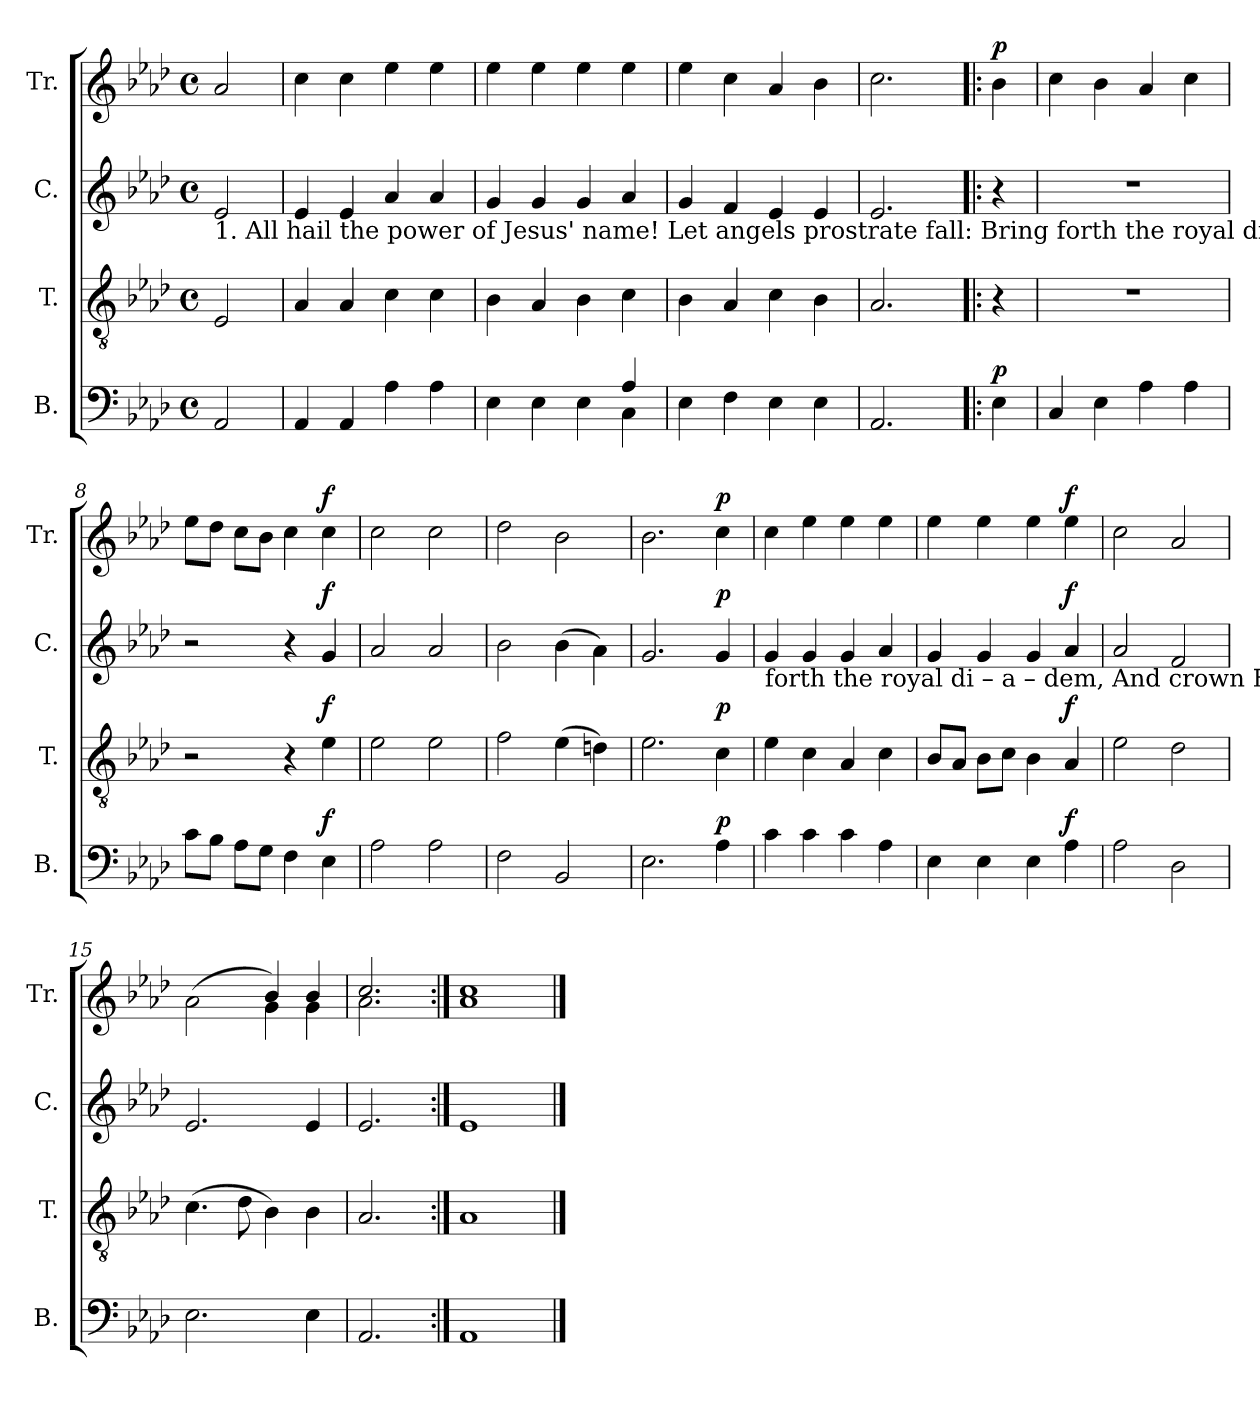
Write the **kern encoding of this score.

**kern	**dynam	**kern	**dynam	**kern	**dynam	**kern	**dynam
*part4	*part4	*part3	*part3	*part2	*part2	*part1	*part1
*staff4	*staff4	*staff3	*staff3	*staff2	*staff2	*staff1	*staff1
*I"B.	*	*I"T.	*	*I"C.	*	*I"Tr.	*
*I'B.	*	*I'T.	*	*I'C.	*	*I'Tr.	*
*clefF4	*	*clefGv2	*	*clefG2	*	*clefG2	*
*k[b-e-a-d-]	*	*k[b-e-a-d-]	*	*k[b-e-a-d-]	*	*k[b-e-a-d-]	*
*M4/4	*	*M4/4	*	*M4/4	*	*M4/4	*
*met(c)	*	*met(c)	*	*met(c)	*	*met(c)	*
*MM130	*	*MM130	*	*MM130	*	*MM130	*
=1	=1	=1	=1	=1	=1	=1	=1
!	!	!	!	!LO:TX:b:t=1. All hail the power of Jesus' name! Let angels prostrate  fall&colon;     Bring  forth the royal   di  –  a  – dem,  And crown Him Lord   of       all,   Bring	!	!	!
2AA-!/	.	2E-!/	.	2e-!/	.	2a-!/	.
=2	=2	=2	=2	=2	=2	=2	=2
4AA-!/	.	4A-!/	.	4e-!/	.	4cc!\	.
4AA-!/	.	4A-!/	.	4e-!/	.	4cc!\	.
4A-!\	.	4c!\	.	4a-!/	.	4ee-!\	.
4A-!\	.	4c!\	.	4a-!/	.	4ee-!\	.
=3	=3	=3	=3	=3	=3	=3	=3
*^	*	*	*	*	*	*	*
4E-!\	4ryy	.	4B-!\	.	4g!/	.	4ee-!\	.
4E-!\	4ryy	.	4A-!/	.	4g!/	.	4ee-!\	.
4E-!\	4ryy	.	4B-!\	.	4g!/	.	4ee-!\	.
4A-!/	4C!\	.	4c!\	.	4a-!/	.	4ee-!\	.
*v	*v	*	*	*	*	*	*	*
=4	=4	=4	=4	=4	=4	=4	=4
4E-!\	.	4B-!\	.	4g!/	.	4ee-!\	.
4F!\	.	4A-!/	.	4f!/	.	4cc!\	.
4E-!\	.	4c!\	.	4e-!/	.	4a-!/	.
4E-!\	.	4B-!\	.	4e-!/	.	4b-!\	.
=5	=5	=5	=5	=5	=5	=5	=5
2.AA-!/	.	2.A-!/	.	2.e-!/	.	2.cc!\	.
=6!|:	=6!|:	=6!|:	=6!|:	=6!|:	=6!|:	=6!|:	=6!|:
!	!LO:DY:a	!	!	!	!	!	!LO:DY:a
4E-!\	p	4r	.	4r	.	4b-!\	p
=7	=7	=7	=7	=7	=7	=7	=7
4C!/	.	1r	.	1r	.	4cc!\	.
4E-!\	.	.	.	.	.	4b-!\	.
4A-!\	.	.	.	.	.	4a-!/	.
4A-!\	.	.	.	.	.	4cc!\	.
=8	=8	=8	=8	=8	=8	=8	=8
8c!\L	.	2r	.	2r	.	8ee-!\L	.
8B-!\J	.	.	.	.	.	8dd-!\J	.
8A-!\L	.	.	.	.	.	8cc!\L	.
8G!\J	.	.	.	.	.	8b-!\J	.
4F!\	.	4r	.	4r	.	4cc!\	.
!	!LO:DY:a	!	!LO:DY:a	!	!LO:DY:a	!	!LO:DY:a
4E-!\	f	4e-!\	f	4g!/	f	4cc!\	f
=9	=9	=9	=9	=9	=9	=9	=9
2A-!\	.	2e-!\	.	2a-!/	.	2cc!\	.
2A-!\	.	2e-!\	.	2a-!/	.	2cc!\	.
=10	=10	=10	=10	=10	=10	=10	=10
2F!\	.	2f!\	.	2b-!\	.	2dd-!\	.
2BB-!/	.	(>4e-!\	.	(>4b-!\	.	2b-!\	.
.	.	4dn!\)	.	4a-!\)	.	.	.
=11	=11	=11	=11	=11	=11	=11	=11
2.E-!\	.	2.e-!\	.	2.g!/	.	2.b-!\	.
!	!LO:DY:a	!	!LO:DY:a	!	!LO:DY:a	!	!LO:DY:a
4A-!\	p	4c!\	p	4g!/	p	4cc!\	p
!!LO:LB:g=z
=12	=12	=12	=12	=12	=12	=12	=12
!	!	!	!	!LO:TX:b:t=forth  the  royal      di  –  a  – dem,  And crown Him Lord        of      all.	!	!	!
4c!\	.	4e-!\	.	4g!/	.	4cc!\	.
4c!\	.	4c!\	.	4g!/	.	4ee-!\	.
4c!\	.	4A-!/	.	4g!/	.	4ee-!\	.
4A-!\	.	4c!\	.	4a-!/	.	4ee-!\	.
=13	=13	=13	=13	=13	=13	=13	=13
4E-!\	.	8B-!/L	.	4g!/	.	4ee-!\	.
.	.	8A-!/J	.	.	.	.	.
4E-!\	.	8B-!\L	.	4g!/	.	4ee-!\	.
.	.	8c!\J	.	.	.	.	.
4E-!\	.	4B-!\	.	4g!/	.	4ee-!\	.
!	!LO:DY:a	!	!LO:DY:a	!	!LO:DY:a	!	!LO:DY:a
4A-!\	f	4A-!/	f	4a-!/	f	4ee-!\	f
=14	=14	=14	=14	=14	=14	=14	=14
2A-!\	.	2e-!\	.	2a-!/	.	2cc!\	.
2D-!\	.	2d-!\	.	2f!/	.	2a-!/	.
=15	=15	=15	=15	=15	=15	=15	=15
*	*	*	*	*	*	*^	*
2.E-!\	.	(>4.c!\	.	2.e-!/	.	(>2a-!\	2ryy	.
.	.	8d-!\	.	.	.	.	.	.
.	.	4B-!\)	.	.	.	4b-!/)	4g!\	.
4E-!\	.	4B-!\	.	4e-!/	.	4b-!/	4g!\	.
=16	=16	=16	=16	=16	=16	=16	=16	=16
2.AA-!/	.	2.A-!/	.	2.e-!/	.	2.cc!/	2.a-!\	.
=17:|!	=17:|!	=17:|!	=17:|!	=17:|!	=17:|!	=17:|!	=17:|!	=17:|!
1AA-!	.	1A-!	.	1e-!	.	1cc!	1a-!	.
*	*	*	*	*	*	*v	*v	*
==	==	==	==	==	==	==	==
*-	*-	*-	*-	*-	*-	*-	*-
